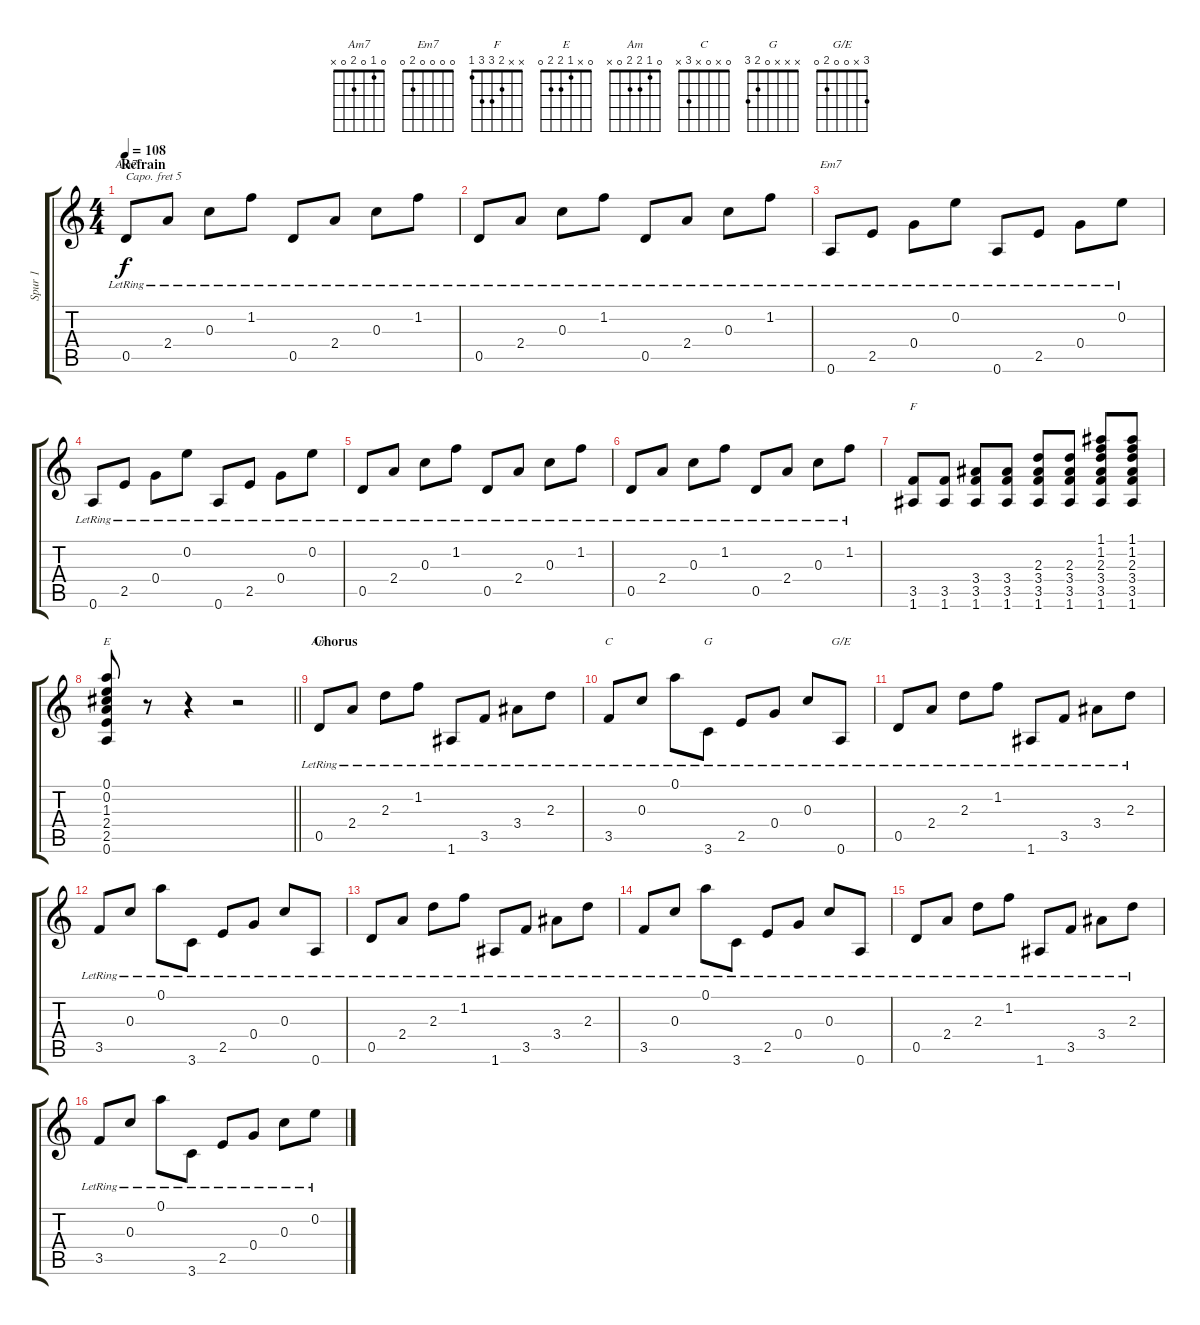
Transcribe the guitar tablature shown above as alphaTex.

\track ("Spur 1" "Spur 1") {instrument acousticguitarsteel}
\staff {score tabs}
\capo 5
\tuning (E4 B3 G3 D3 A2 E2) {hide}
\chord ("Am7" 0 1 0 2 0 x)
\chord ("Em7" 0 0 0 0 2 0)
\chord ("F" x x 2 3 3 1)
\chord ("E" 0 x 1 2 2 0)
\chord ("Am" 0 1 2 2 0 x)
\chord ("C" 0 x 0 x 3 x)
\chord ("G" x x x 0 2 3)
\chord ("G/E" 3 x 0 0 2 0)
\ts (4 4)
\section ("" "Refrain")
\tempo 108
\clef g2
\ks c
0.5{lr}.8{ch "Am7" dy f} 2.4{lr}.8 0.3{lr}.8 1.2{lr}.8 0.5{lr}.8 2.4{lr}.8 0.3{lr}.8 1.2{lr}.8 |
0.5{lr}.8 2.4{lr}.8 0.3{lr}.8 1.2{lr}.8 0.5{lr}.8 2.4{lr}.8 0.3{lr}.8 1.2{lr}.8 |
0.6{lr}.8{ch "Em7"} 2.5{lr}.8 0.4{lr}.8 0.2{lr}.8 0.6{lr}.8 2.5{lr}.8 0.4{lr}.8 0.2{lr}.8 |
0.6{lr}.8 2.5{lr}.8 0.4{lr}.8 0.2{lr}.8 0.6{lr}.8 2.5{lr}.8 0.4{lr}.8 0.2{lr}.8 |
0.5{lr}.8 2.4{lr}.8 0.3{lr}.8 1.2{lr}.8 0.5{lr}.8 2.4{lr}.8 0.3{lr}.8 1.2{lr}.8 |
0.5{lr}.8 2.4{lr}.8 0.3{lr}.8 1.2{lr}.8 0.5{lr}.8 2.4{lr}.8 0.3{lr}.8 1.2{lr}.8 |
(3.5 1.6).8{ch "F"} (3.5 1.6).8 (3.4 3.5 1.6).8 (3.4 3.5 1.6).8 (2.3 3.4 3.5 1.6).8 (2.3 3.4 3.5 1.6).8 (1.1 1.2 2.3 3.4 3.5 1.6).8 (1.1 1.2 2.3 3.4 3.5 1.6).8 |
\barLineRight lightlight
(0.1 0.2 1.3 2.4 2.5 0.6).8{ch "E"} r.8 r.4 r.2 |
\section ("" "Chorus")
0.5{lr}.8{ch "Am"} 2.4{lr}.8 2.3{lr}.8 1.2{lr}.8 1.6{lr}.8 3.5{lr}.8 3.4{lr}.8 2.3{lr}.8 |
3.5{lr}.8{ch "C"} 0.3{lr}.8 0.1{lr}.8 3.6{lr}.8{ch "G"} 2.5{lr}.8 0.4{lr}.8 0.3{lr}.8 0.6{lr}.8{ch "G/E"} |
0.5{lr}.8 2.4{lr}.8 2.3{lr}.8 1.2{lr}.8 1.6{lr}.8 3.5{lr}.8 3.4{lr}.8 2.3{lr}.8 |
3.5{lr}.8 0.3{lr}.8 0.1{lr}.8 3.6{lr}.8 2.5{lr}.8 0.4{lr}.8 0.3{lr}.8 0.6{lr}.8 |
0.5{lr}.8 2.4{lr}.8 2.3{lr}.8 1.2{lr}.8 1.6{lr}.8 3.5{lr}.8 3.4{lr}.8 2.3{lr}.8 |
3.5{lr}.8 0.3{lr}.8 0.1{lr}.8 3.6{lr}.8 2.5{lr}.8 0.4{lr}.8 0.3{lr}.8 0.6{lr}.8 |
0.5{lr}.8 2.4{lr}.8 2.3{lr}.8 1.2{lr}.8 1.6{lr}.8 3.5{lr}.8 3.4{lr}.8 2.3{lr}.8 |
3.5{lr}.8 0.3{lr}.8 0.1{lr}.8 3.6{lr}.8 2.5{lr}.8 0.4{lr}.8 0.3{lr}.8 0.2{lr}.8
